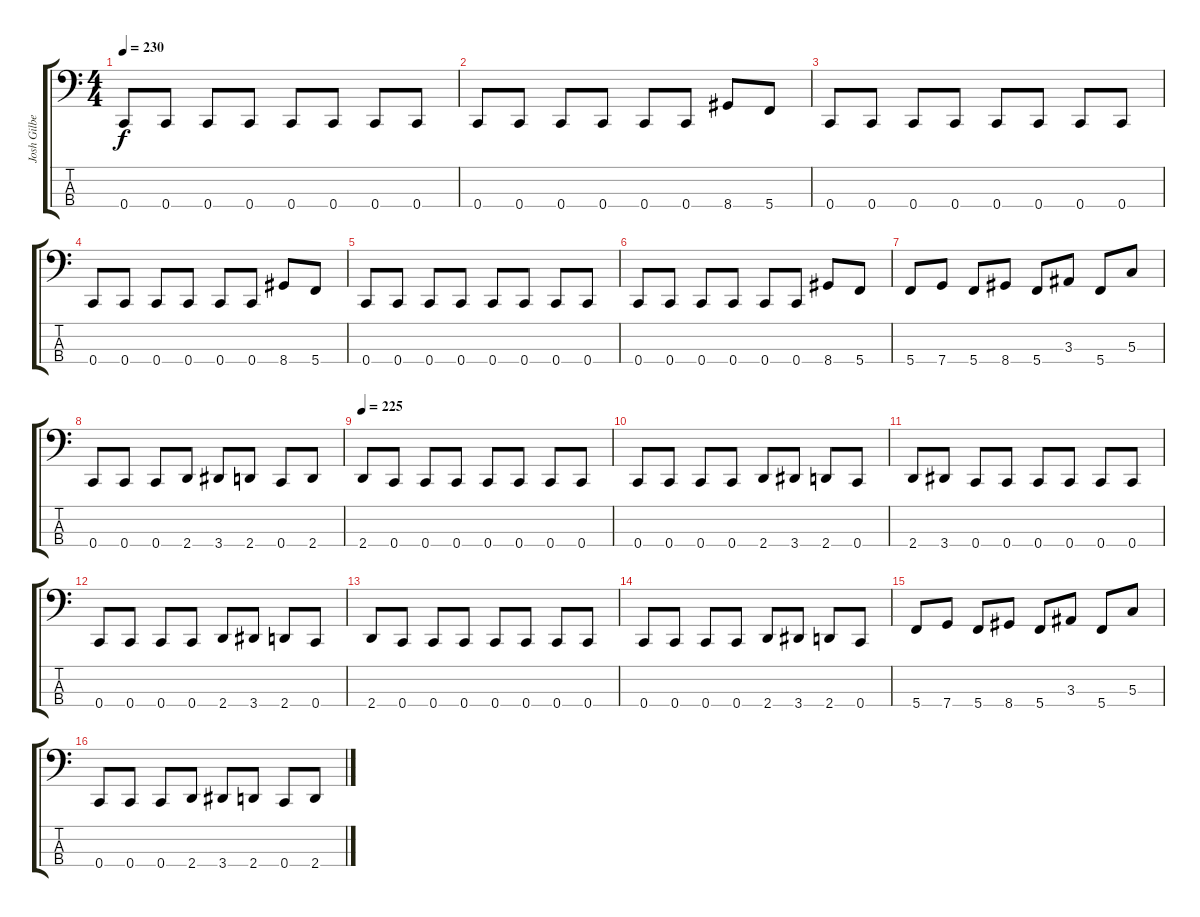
\track ("Josh Gilbert" "Josh Gilbe") {instrument electricbasspick}
\staff {score tabs}
\tuning (F2 C2 G1 C1) {hide}
\ts (4 4)
\tempo 230
\clef f4
\ks c
0.4.8{dy f} 0.4.8 0.4.8 0.4.8 0.4.8 0.4.8 0.4.8 0.4.8 |
0.4.8 0.4.8 0.4.8 0.4.8 0.4.8 0.4.8 8.4.8 5.4.8 |
0.4.8 0.4.8 0.4.8 0.4.8 0.4.8 0.4.8 0.4.8 0.4.8 |
0.4.8 0.4.8 0.4.8 0.4.8 0.4.8 0.4.8 8.4.8 5.4.8 |
0.4.8 0.4.8 0.4.8 0.4.8 0.4.8 0.4.8 0.4.8 0.4.8 |
0.4.8 0.4.8 0.4.8 0.4.8 0.4.8 0.4.8 8.4.8 5.4.8 |
5.4.8 7.4.8 5.4.8 8.4.8 5.4.8 3.3.8 5.4.8 5.3.8 |
0.4.8 0.4.8 0.4.8 2.4.8 3.4.8 2.4.8 0.4.8 2.4.8 |
\tempo 225
2.4.8 0.4.8 0.4.8 0.4.8 0.4.8 0.4.8 0.4.8 0.4.8 |
0.4.8 0.4.8 0.4.8 0.4.8 2.4.8 3.4.8 2.4.8 0.4.8 |
2.4.8 3.4.8 0.4.8 0.4.8 0.4.8 0.4.8 0.4.8 0.4.8 |
0.4.8 0.4.8 0.4.8 0.4.8 2.4.8 3.4.8 2.4.8 0.4.8 |
2.4.8 0.4.8 0.4.8 0.4.8 0.4.8 0.4.8 0.4.8 0.4.8 |
0.4.8 0.4.8 0.4.8 0.4.8 2.4.8 3.4.8 2.4.8 0.4.8 |
5.4.8 7.4.8 5.4.8 8.4.8 5.4.8 3.3.8 5.4.8 5.3.8 |
0.4.8 0.4.8 0.4.8 2.4.8 3.4.8 2.4.8 0.4.8 2.4.8
